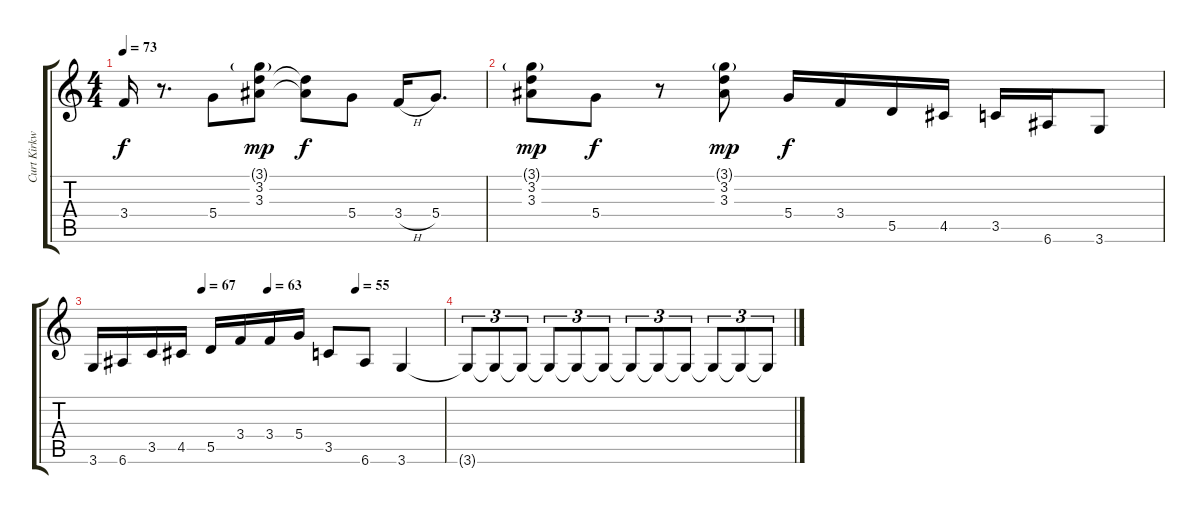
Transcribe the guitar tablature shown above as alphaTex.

\track ("Curt Kirkwood (Meat Puppets)" "Curt Kirkw") {instrument acousticguitarsteel}
\staff {score tabs}
\tuning (E4 B3 G3 D3 A2 E2) {hide}
\ts (4 4)
\tempo 73
\clef g2
\ks c
3.4.16{dy f} r.8{d} 5.4.8 (3.1{g} 3.2 3.3).8{dy mp} (3.2{t} 3.3{t}).8{dy f} 5.4.8 3.4{h}.16 5.4.8{d} |
(3.1{g} 3.2 3.3).8{dy mp} 5.4.8{dy f} r.8 (3.1{g} 3.2 3.3).8{dy mp} 5.4.16{dy f} 3.4.16 5.5.16 4.5.16 3.5.16 6.6.16 3.6.8 |
\tempo (67 0.3125)
\tempo (63 0.5)
\tempo (55 0.75)
3.6.16 6.6.16 3.5.16 4.5.16 5.5.16 3.4.16 3.4.16 5.4.16 3.5.8 6.6.8 3.6.4 |
3.6{t}.8{tu (3 2) volume 11} 3.6{t}.8{tu (3 2) volume 10} 3.6{t}.8{tu (3 2) volume 9} 3.6{t}.8{tu (3 2) volume 8} 3.6{t}.8{tu (3 2) volume 7} 3.6{t}.8{tu (3 2) volume 6} 3.6{t}.8{tu (3 2) volume 5} 3.6{t}.8{tu (3 2) volume 4} 3.6{t}.8{tu (3 2) volume 3} 3.6{t}.8{tu (3 2) volume 2} 3.6{t}.8{tu (3 2) volume 1} 3.6{t}.8{tu (3 2) volume 0}
